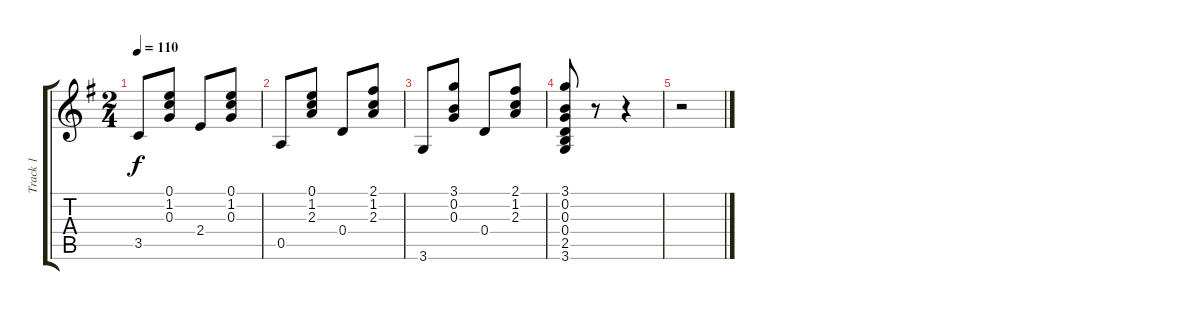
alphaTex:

\track ("Track 1" "Track 1") {instrument acousticguitarsteel}
\staff {score tabs}
\tuning (E4 B3 G3 D3 A2 E2) {hide}
\ts (2 4)
\tempo 110
\clef g2
\ks g
3.5.8{dy f} (0.1 1.2 0.3).8 2.4.8 (0.1 1.2 0.3).8 |
0.5.8 (0.1 1.2 2.3).8 0.4.8 (2.1 1.2 2.3).8 |
3.6.8 (3.1 0.2 0.3).8 0.4.8 (2.1 1.2 2.3).8 |
(3.1 0.2 0.3 0.4 2.5 3.6).8 r.8 r.4 |
r.2
